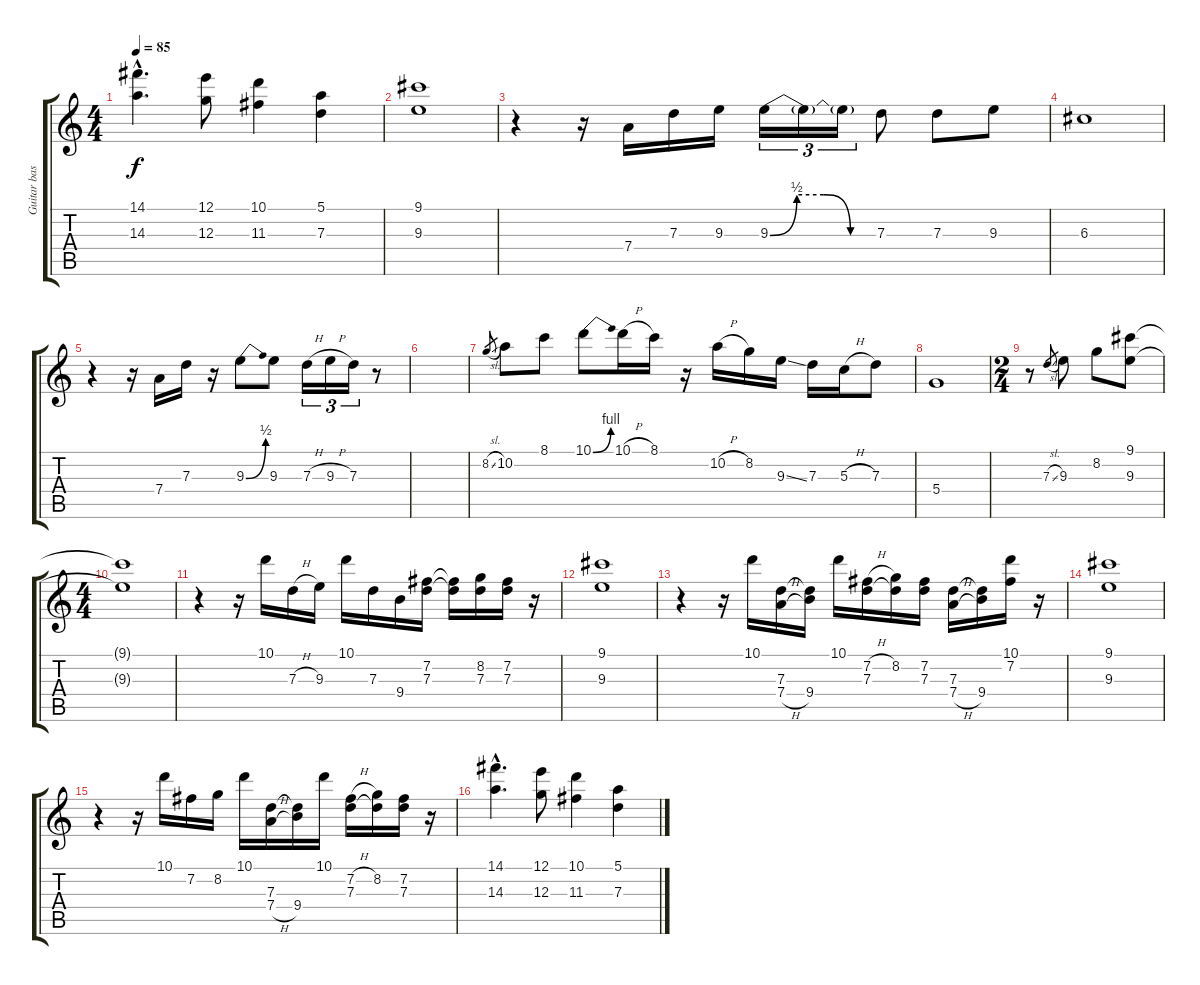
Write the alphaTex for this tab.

\track ("Guitar bass" "Guitar bas") {instrument acousticguitarsteel}
\staff {score tabs}
\tuning (E4 B3 G3 D3 A2 E2) {hide}
\ts (4 4)
\tempo 85
\clef g2
\ks c
(14.1{hac} 14.3{hac}).4{d dy f} (12.1 12.3).8 (10.1 11.3).4 (5.1 7.3).4 |
(9.1 9.3).1 |
r.4 r.16 7.4.16 7.3.16 9.3.16 9.3{be (custom 0 0 15 2 30 2 45 0 60 0)}.16{tu (3 2)} 9.3{t}.16{tu (3 2)} 9.3{t}.16{tu (3 2)} 7.3.8 7.3.8 9.3.8 |
6.3.1 |
r.4 r.16 7.4.16 7.3.16 r.16 9.3{be (bend 0 0 60 2)}.8 9.3.8 7.3{h}.16{tu (3 2)} 9.3{h}.16{tu (3 2)} 7.3.16{tu (3 2)} r.8 |
|
8.2{sl}.8{gr} 10.2.8 8.1.8 10.1{be (bend 0 0 60 4)}.8 10.1{h}.16 8.1.16 r.16 10.2{h}.16 8.2.16 9.3{ss}.16 7.3.16 5.3{h}.16 7.3.8 |
5.4.1 |
\ts (2 4)
r.8 7.3{sl}.8{gr} 9.3.8 8.2.8 (9.1 9.3).8 |
\ts (4 4)
(9.1{t} 9.3{t}).1 |
r.4 r.16 10.1.16 7.3{h}.16 9.3.16 10.1.16 7.3.16 9.4.16 (7.2 7.3).16 (7.2{t} 7.3{t}).16 (8.2 7.3).16 (7.2 7.3).16 r.16 |
(9.1 9.3).1 |
r.4 r.16 10.1.16 (7.3 7.4{h}).16 (7.3{t} 9.4).16 10.1.16 (7.2{h} 7.3).16 (8.2 7.3{t}).16 (7.2 7.3).16 (7.3 7.4{h}).16 (7.3{t} 9.4).16 (10.1 7.2).16 r.16 |
(9.1 9.3).1 |
r.4 r.16 10.1.16 7.2.16 8.2.16 10.1.16 (7.3 7.4{h}).16 (7.3{t} 9.4).16 10.1.16 (7.2{h} 7.3).16 (8.2 7.3{t}).16 (7.2 7.3).16 r.16 |
(14.1{hac} 14.3{hac}).4{d} (12.1 12.3).8 (10.1 11.3).4 (5.1 7.3).4
